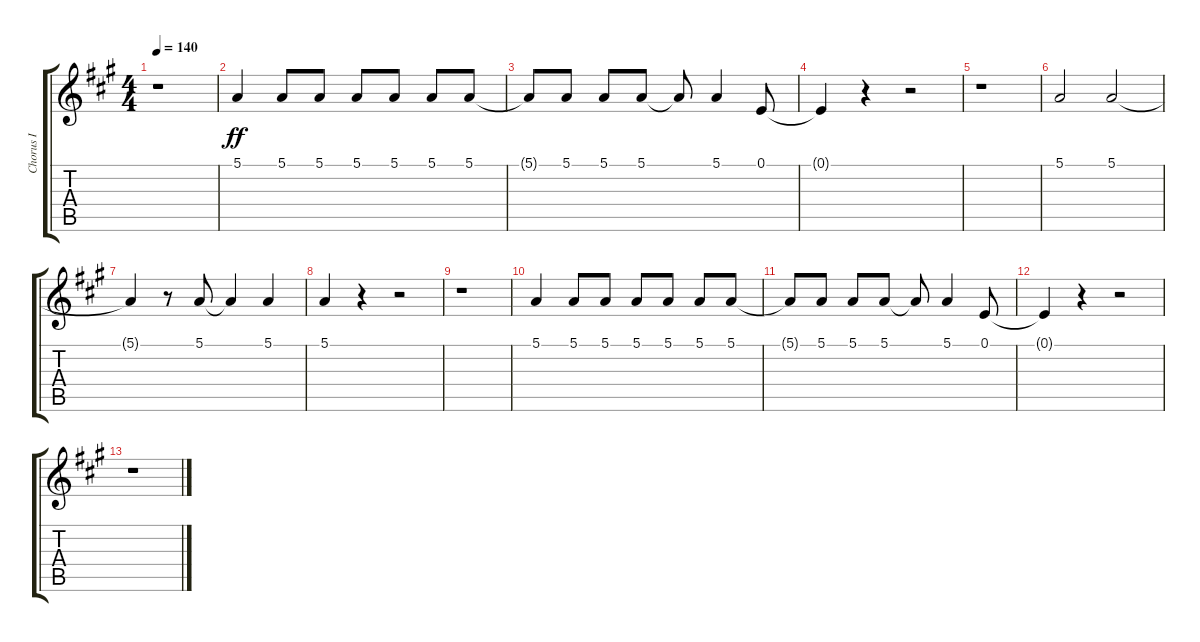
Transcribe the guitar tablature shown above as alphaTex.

\track ("Chorus I" "Chorus I") {instrument voiceoohs}
\staff {score tabs}
\tuning (E4 B3 G3 D3 A2 E2) {hide}
\ts (4 4)
\tempo 140
\clef g2
\ks a
r.1{dy ff} |
5.1.4 5.1.8 5.1.8 5.1.8 5.1.8 5.1.8 5.1.8 |
5.1{t}.8 5.1.8 5.1.8 5.1.8 5.1{t}.8 5.1.4 0.1.8 |
0.1{t}.4 r.4 r.2 |
r.1 |
5.1.2 5.1.2 |
5.1{t}.4 r.8 5.1.8 5.1{t}.4 5.1.4 |
5.1.4 r.4 r.2 |
r.1 |
5.1.4 5.1.8 5.1.8 5.1.8 5.1.8 5.1.8 5.1.8 |
5.1{t}.8 5.1.8 5.1.8 5.1.8 5.1{t}.8 5.1.4 0.1.8 |
0.1{t}.4 r.4 r.2 |
r.1
